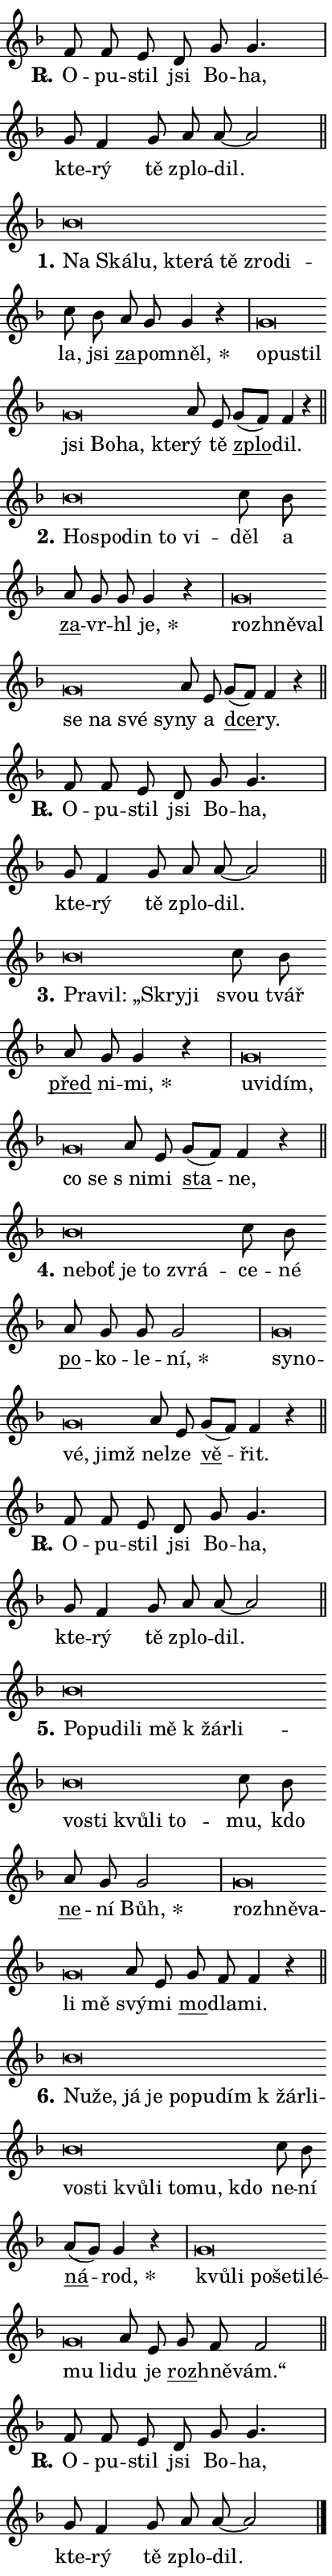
\version "2.24.0"
\header { tagline = "" }
\paper {
  indent = 0\cm
  top-margin = 0\cm
  right-margin = 0.13\cm % to fit lyric hyphens
  bottom-margin = 0\cm
  left-margin = 0\cm
  paper-width = 7\cm
  page-breaking = #ly:one-page-breaking
  system-system-spacing.basic-distance = #11
  score-system-spacing.basic-distance = #11
  ragged-last = ##f
}


%% Author: Thomas Morley
%% https://lists.gnu.org/archive/html/lilypond-user/2020-05/msg00002.html
#(define (line-position grob)
"Returns position of @var[grob} in current system:
   @code{'start}, if at first time-step
   @code{'end}, if at last time-step
   @code{'middle} otherwise
"
  (let* ((col (ly:item-get-column grob))
         (ln (ly:grob-object col 'left-neighbor))
         (rn (ly:grob-object col 'right-neighbor))
         (col-to-check-left (if (ly:grob? ln) ln col))
         (col-to-check-right (if (ly:grob? rn) rn col))
         (break-dir-left
           (and
             (ly:grob-property col-to-check-left 'non-musical #f)
             (ly:item-break-dir col-to-check-left)))
         (break-dir-right
           (and
             (ly:grob-property col-to-check-right 'non-musical #f)
             (ly:item-break-dir col-to-check-right))))
        (cond ((eqv? 1 break-dir-left) 'start)
              ((eqv? -1 break-dir-right) 'end)
              (else 'middle))))

#(define (tranparent-at-line-position vctor)
  (lambda (grob)
  "Relying on @code{line-position} select the relevant enry from @var{vctor}.
Used to determine transparency,"
    (case (line-position grob)
      ((end) (not (vector-ref vctor 0)))
      ((middle) (not (vector-ref vctor 1)))
      ((start) (not (vector-ref vctor 2))))))

noteHeadBreakVisibility =
#(define-music-function (break-visibility)(vector?)
"Makes @code{NoteHead}s transparent relying on @var{break-visibility}"
#{
  \override NoteHead.transparent =
    #(tranparent-at-line-position break-visibility)
#})

#(define delete-ledgers-for-transparent-note-heads
  (lambda (grob)
    "Reads whether a @code{NoteHead} is transparent.
If so this @code{NoteHead} is removed from @code{'note-heads} from
@var{grob}, which is supposed to be @code{LedgerLineSpanner}.
As a result ledgers are not printed for this @code{NoteHead}"
    (let* ((nhds-array (ly:grob-object grob 'note-heads))
           (nhds-list
             (if (ly:grob-array? nhds-array)
                 (ly:grob-array->list nhds-array)
                 '()))
           ;; Relies on the transparent-property being done before
           ;; Staff.LedgerLineSpanner.after-line-breaking is executed.
           ;; This is fragile ...
           (to-keep
             (remove
               (lambda (nhd)
                 (ly:grob-property nhd 'transparent #f))
               nhds-list)))
      ;; TODO find a better method to iterate over grob-arrays, similiar
      ;; to filter/remove etc for lists
      ;; For now rebuilt from scratch
      (set! (ly:grob-object grob 'note-heads)  '())
      (for-each
        (lambda (nhd)
          (ly:pointer-group-interface::add-grob grob 'note-heads nhd))
        to-keep))))

squashNotes = {
  \override NoteHead.X-extent = #'(-0.2 . 0.2)
  \override NoteHead.Y-extent = #'(-0.75 . 0)
  \override NoteHead.stencil =
    #(lambda (grob)
       (let ((pos (ly:grob-property grob 'staff-position)))
         (begin
           (if (< pos -7) (display "ERROR: Lower brevis then expected\n") (display ""))
           (if (<= pos -6) ly:text-interface::print ly:note-head::print))))
}
unSquashNotes = {
  \revert NoteHead.X-extent
  \revert NoteHead.Y-extent
  \revert NoteHead.stencil
}

hideNotes = \noteHeadBreakVisibility #begin-of-line-visible
unHideNotes = \noteHeadBreakVisibility #all-visible

% work-around for resetting accidentals
% https://lilypond.org/doc/v2.23/Documentation/notation/displaying-rhythms#unmetered-music
cadenzaMeasure = {
  \cadenzaOff
  \partial 1024 s1024
  \cadenzaOn
}

#(define-markup-command (accent layout props text) (markup?)
  "Underline accented syllable"
  (interpret-markup layout props
    #{\markup \override #'(offset . 4.3) \underline { #text }#}))

responsum = \markup \concat {
  "R" \hspace #-1.05 \path #0.1 #'((moveto 0 0.07) (lineto 0.9 0.8)) \hspace #0.05 "."
}

spaceSize = #0.6828661417322834 % exact space size for TeX Gyre Schola

\layout {
  \context {
    \Staff
    \remove "Time_signature_engraver"
    \override LedgerLineSpanner.after-line-breaking = #delete-ledgers-for-transparent-note-heads
  }
  \context {
    \Lyrics {
      \override LyricSpace.minimum-distance = \spaceSize
      \override LyricText.font-name = #"TeX Gyre Schola"
      \override LyricText.font-size = 1
      \override StanzaNumber.font-name = #"TeX Gyre Schola Bold"
      \override StanzaNumber.font-size = 1
    }
  }
  \context {
    \Score 
    \override NoteHead.text =
      #(lambda (grob) 
        (let ((pos (ly:grob-property grob 'staff-position)))
          #{\markup {
            \combine
              \halign #-0.55 \raise #(if (= pos -6) 0 0.5) \override #'(thickness . 2) \draw-line #'(3.2 . 0)
              \musicglyph "noteheads.sM1"
          }#}))
  }
}

% magnetic-lyrics.ily
%
%   written by
%     Jean Abou Samra <jean@abou-samra.fr>
%     Werner Lemberg <wl@gnu.org>
%
%   adapted by
%     Jiri Hon <jiri.hon@gmail.com>
%
% Version 2022-Apr-15

% https://www.mail-archive.com/lilypond-user@gnu.org/msg149350.html

#(define (Left_hyphen_pointer_engraver context)
   "Collect syllable-hyphen-syllable occurrences in lyrics and store
them in properties.  This engraver only looks to the left.  For
example, if the lyrics input is @code{foo -- bar}, it does the
following.

@itemize @bullet
@item
Set the @code{text} property of the @code{LyricHyphen} grob between
@q{foo} and @q{bar} to @code{foo}.

@item
Set the @code{left-hyphen} property of the @code{LyricText} grob with
text @q{foo} to the @code{LyricHyphen} grob between @q{foo} and
@q{bar}.
@end itemize

Use this auxiliary engraver in combination with the
@code{lyric-@/text::@/apply-@/magnetic-@/offset!} hook."
   (let ((hyphen #f)
         (text #f))
     (make-engraver
      (acknowledgers
       ((lyric-syllable-interface engraver grob source-engraver)
        (set! text grob)))
      (end-acknowledgers
       ((lyric-hyphen-interface engraver grob source-engraver)
        ;(when (not (grob::has-interface grob 'lyric-space-interface))
          (set! hyphen grob)));)
      ((stop-translation-timestep engraver)
       (when (and text hyphen)
         (ly:grob-set-object! text 'left-hyphen hyphen))
       (set! text #f)
       (set! hyphen #f)))))

#(define (lyric-text::apply-magnetic-offset! grob)
   "If the space between two syllables is less than the value in
property @code{LyricText@/.details@/.squash-threshold}, move the right
syllable to the left so that it gets concatenated with the left
syllable.

Use this function as a hook for
@code{LyricText@/.after-@/line-@/breaking} if the
@code{Left_@/hyphen_@/pointer_@/engraver} is active."
   (let ((hyphen (ly:grob-object grob 'left-hyphen #f)))
     (when hyphen
       (let ((left-text (ly:spanner-bound hyphen LEFT)))
         (when (grob::has-interface left-text 'lyric-syllable-interface)
           (let* ((common (ly:grob-common-refpoint grob left-text X))
                  (this-x-ext (ly:grob-extent grob common X))
                  (left-x-ext
                   (begin
                     ;; Trigger magnetism for left-text.
                     (ly:grob-property left-text 'after-line-breaking)
                     (ly:grob-extent left-text common X)))
                  ;; `delta` is the gap width between two syllables.
                  (delta (- (interval-start this-x-ext)
                            (interval-end left-x-ext)))
                  (details (ly:grob-property grob 'details))
                  (threshold (assoc-get 'squash-threshold details 0.2)))
             (when (< delta threshold)
               (let* (;; We have to manipulate the input text so that
                      ;; ligatures crossing syllable boundaries are not
                      ;; disabled.  For languages based on the Latin
                      ;; script this is essentially a beautification.
                      ;; However, for non-Western scripts it can be a
                      ;; necessity.
                      (lt (ly:grob-property left-text 'text))
                      (rt (ly:grob-property grob 'text))
                      (is-space (grob::has-interface hyphen 'lyric-space-interface))
                      (space (if is-space " " ""))
                      (extra-delta (if is-space spaceSize 0))
                      ;; Append new syllable.
                      (ltrt-space (if (and (string? lt) (string? rt))
                                (string-append lt space rt)
                                (make-concat-markup (list lt space rt))))
                      ;; Right-align `ltrt` to the right side.
                      (ltrt-space-markup (grob-interpret-markup
                               grob
                               (make-translate-markup
                                (cons (interval-length this-x-ext) 0)
                                (make-right-align-markup ltrt-space)))))
                 (begin
                   ;; Don't print `left-text`.
                   (ly:grob-set-property! left-text 'stencil #f)
                   ;; Set text and stencil (which holds all collected
                   ;; syllables so far) and shift it to the left.
                   (ly:grob-set-property! grob 'text ltrt-space)
                   (ly:grob-set-property! grob 'stencil ltrt-space-markup)
                   (ly:grob-translate-axis! grob (- (- delta extra-delta)) X))))))))))


#(define (lyric-hyphen::displace-bounds-first grob)
   ;; Make very sure this callback isn't triggered too early.
   (let ((left (ly:spanner-bound grob LEFT))
         (right (ly:spanner-bound grob RIGHT)))
     (ly:grob-property left 'after-line-breaking)
     (ly:grob-property right 'after-line-breaking)
     (ly:lyric-hyphen::print grob)))

squashThreshold = #0.4

\layout {
  \context {
    \Lyrics
    \consists #Left_hyphen_pointer_engraver
    \override LyricText.after-line-breaking =
      #lyric-text::apply-magnetic-offset!
    \override LyricHyphen.stencil = #lyric-hyphen::displace-bounds-first
    \override LyricText.details.squash-threshold = \squashThreshold
    \override LyricHyphen.minimum-distance = 0
    \override LyricHyphen.minimum-length = \squashThreshold
  }
}

squashText = \override LyricText.details.squash-threshold = 9999
unSquashText = \override LyricText.details.squash-threshold = \squashThreshold

leftText = \override LyricText.self-alignment-X = #LEFT
unLeftText = \revert LyricText.self-alignment-X

starOffset = #(lambda (grob) 
                (let ((x_offset (ly:self-alignment-interface::aligned-on-x-parent grob)))
                  (if (= x_offset 0) 0 (+ x_offset 1.2))))

star = #(define-music-function (syllable)(string?)
"Append star separator at the end of a syllable"
#{
  \once \override LyricText.X-offset = #starOffset
  \lyricmode { \markup {
    #syllable
    \override #'((font-name . "TeX Gyre Schola Bold")) \hspace #0.2 \lower #0.65 \larger "*"
  } }
#})

starAccent = #(define-music-function (syllable)(string?)
"Append star separator at the end of a syllable and make accent"
#{
  \once \override LyricText.X-offset = #starOffset
  \lyricmode { \markup {
    \accent #syllable
    \override #'((font-name . "TeX Gyre Schola Bold")) \hspace #0.2 \lower #0.65 \larger "*"
  } }
#})

breath = #(define-music-function (syllable)(string?)
"Append breathing indicator at the end of a syllable"
#{
  \lyricmode { \markup { #syllable "+" } }
#})

optionalBreath = #(define-music-function (syllable)(string?)
"Append optional breathing indicator at the end of a syllable"
#{
  \lyricmode { \markup { #syllable "(+)" } }
#})


\score {
    <<
        \new Voice = "melody" { \cadenzaOn \key f \major \relative { f'8 f e d g g4. \cadenzaMeasure \bar "|" g8 f4 g8 a a~ a2 \cadenzaMeasure \bar "||" \break } }
        \new Lyrics \lyricsto "melody" { \lyricmode { \set stanza = \responsum
O -- pu -- stil jsi Bo -- ha, kte -- rý tě zplo -- dil. } }
    >>
    \layout {}
}

\score {
    <<
        \new Voice = "melody" { \cadenzaOn \key f \major \relative { \squashNotes bes'\breve*1/16 \hideNotes \breve*1/16 \bar "" \breve*1/16 \bar "" \breve*1/16 \bar "" \breve*1/16 \bar "" \breve*1/16 \bar "" \breve*1/16 \breve*1/16 \bar "" \unHideNotes \unSquashNotes c8 bes \bar "" a g g4 r \cadenzaMeasure \bar "|" \squashNotes g\breve*1/16 \hideNotes \breve*1/16 \bar "" \breve*1/16 \bar "" \breve*1/16 \bar "" \breve*1/16 \bar "" \breve*1/16 \breve*1/16 \bar "" \unHideNotes \unSquashNotes a8 e \bar "" g[( f)] f4 r \cadenzaMeasure \bar "||" \break } }
        \new Lyrics \lyricsto "melody" { \lyricmode { \set stanza = "1."
\leftText Na \squashText Ská -- lu, kte -- rá tě zro -- di -- \unLeftText \unSquashText la, jsi \markup \accent za -- po -- \star mněl, \leftText o -- \squashText pu -- stil jsi Bo -- ha, kte -- \unLeftText \unSquashText rý tě \markup \accent zplo -- dil. } }
    >>
    \layout {}
}

\score {
    <<
        \new Voice = "melody" { \cadenzaOn \key f \major \relative { \squashNotes bes'\breve*1/16 \hideNotes \breve*1/16 \bar "" \breve*1/16 \bar "" \breve*1/16 \breve*1/16 \bar "" \unHideNotes \unSquashNotes c8 bes \bar "" a g g g4 r \cadenzaMeasure \bar "|" \squashNotes g\breve*1/16 \hideNotes \breve*1/16 \bar "" \breve*1/16 \bar "" \breve*1/16 \bar "" \breve*1/16 \bar "" \breve*1/16 \breve*1/16 \bar "" \unHideNotes \unSquashNotes a8 e \bar "" g[( f)] f4 r \cadenzaMeasure \bar "||" \break } }
        \new Lyrics \lyricsto "melody" { \lyricmode { \set stanza = "2."
\leftText Ho -- \squashText spo -- din to vi -- \unLeftText \unSquashText děl a \markup \accent za -- vr -- hl \star je, \leftText roz -- \squashText hně -- val se na své sy -- \unLeftText \unSquashText ny a \markup \accent dce -- ry. } }
    >>
    \layout {}
}

\score {
    <<
        \new Voice = "melody" { \cadenzaOn \key f \major \relative { f'8 f e d g g4. \cadenzaMeasure \bar "|" g8 f4 g8 a a~ a2 \cadenzaMeasure \bar "||" \break } }
        \new Lyrics \lyricsto "melody" { \lyricmode { \set stanza = \responsum
O -- pu -- stil jsi Bo -- ha, kte -- rý tě zplo -- dil. } }
    >>
    \layout {}
}

\score {
    <<
        \new Voice = "melody" { \cadenzaOn \key f \major \relative { \squashNotes bes'\breve*1/16 \hideNotes \breve*1/16 \bar "" \breve*1/16 \breve*1/16 \bar "" \unHideNotes \unSquashNotes c8 bes \bar "" a g g4 r \cadenzaMeasure \bar "|" \squashNotes g\breve*1/16 \hideNotes \breve*1/16 \bar "" \breve*1/16 \bar "" \breve*1/16 \breve*1/16 \bar "" \unHideNotes \unSquashNotes a8 e \bar "" g[( f)] f4 r \cadenzaMeasure \bar "||" \break } }
        \new Lyrics \lyricsto "melody" { \lyricmode { \set stanza = "3."
\leftText Pra -- \squashText vil: „Skry -- ji \unLeftText \unSquashText svou tvář \markup \accent před ni -- \star mi, \leftText u -- \squashText vi -- dím, co se \unLeftText \unSquashText "s ni" -- mi \markup \accent sta -- ne, } }
    >>
    \layout {}
}

\score {
    <<
        \new Voice = "melody" { \cadenzaOn \key f \major \relative { \squashNotes bes'\breve*1/16 \hideNotes \breve*1/16 \bar "" \breve*1/16 \bar "" \breve*1/16 \breve*1/16 \bar "" \unHideNotes \unSquashNotes c8 bes \bar "" a g g g2 \cadenzaMeasure \bar "|" \squashNotes g\breve*1/16 \hideNotes \breve*1/16 \bar "" \breve*1/16 \breve*1/16 \bar "" \unHideNotes \unSquashNotes a8 e \bar "" g[( f)] f4 r \cadenzaMeasure \bar "||" \break } }
        \new Lyrics \lyricsto "melody" { \lyricmode { \set stanza = "4."
\leftText ne -- \squashText boť je to zvrá -- \unLeftText \unSquashText ce -- né \markup \accent po -- ko -- le -- \star ní, \leftText sy -- \squashText no -- vé, jimž \unLeftText \unSquashText nel -- ze \markup \accent vě -- řit. } }
    >>
    \layout {}
}

\score {
    <<
        \new Voice = "melody" { \cadenzaOn \key f \major \relative { f'8 f e d g g4. \cadenzaMeasure \bar "|" g8 f4 g8 a a~ a2 \cadenzaMeasure \bar "||" \break } }
        \new Lyrics \lyricsto "melody" { \lyricmode { \set stanza = \responsum
O -- pu -- stil jsi Bo -- ha, kte -- rý tě zplo -- dil. } }
    >>
    \layout {}
}

\score {
    <<
        \new Voice = "melody" { \cadenzaOn \key f \major \relative { \squashNotes bes'\breve*1/16 \hideNotes \breve*1/16 \bar "" \breve*1/16 \bar "" \breve*1/16 \bar "" \breve*1/16 \bar "" \breve*1/16 \bar "" \breve*1/16 \bar "" \breve*1/16 \bar "" \breve*1/16 \bar "" \breve*1/16 \bar "" \breve*1/16 \breve*1/16 \bar "" \unHideNotes \unSquashNotes c8 bes \bar "" a g g2 \cadenzaMeasure \bar "|" \squashNotes g\breve*1/16 \hideNotes \breve*1/16 \bar "" \breve*1/16 \bar "" \breve*1/16 \breve*1/16 \bar "" \unHideNotes \unSquashNotes a8 e \bar "" g f f4 r \cadenzaMeasure \bar "||" \break } }
        \new Lyrics \lyricsto "melody" { \lyricmode { \set stanza = "5."
\leftText Po -- \squashText pu -- di -- li mě "k žár" -- li -- vo -- sti kvů -- li to -- \unLeftText \unSquashText mu, kdo \markup \accent ne -- ní \star Bůh, \leftText roz -- \squashText hně -- va -- li mě \unLeftText \unSquashText svý -- mi \markup \accent mo -- dla -- mi. } }
    >>
    \layout {}
}

\score {
    <<
        \new Voice = "melody" { \cadenzaOn \key f \major \relative { \squashNotes bes'\breve*1/16 \hideNotes \breve*1/16 \bar "" \breve*1/16 \bar "" \breve*1/16 \bar "" \breve*1/16 \bar "" \breve*1/16 \bar "" \breve*1/16 \bar "" \breve*1/16 \bar "" \breve*1/16 \bar "" \breve*1/16 \bar "" \breve*1/16 \bar "" \breve*1/16 \bar "" \breve*1/16 \bar "" \breve*1/16 \bar "" \breve*1/16 \breve*1/16 \bar "" \unHideNotes \unSquashNotes c8 bes \bar "" a[( g)] g4 r \cadenzaMeasure \bar "|" \squashNotes g\breve*1/16 \hideNotes \breve*1/16 \bar "" \breve*1/16 \bar "" \breve*1/16 \bar "" \breve*1/16 \bar "" \breve*1/16 \bar "" \breve*1/16 \breve*1/16 \bar "" \unHideNotes \unSquashNotes a8 e \bar "" g f f2 \cadenzaMeasure \bar "||" \break } }
        \new Lyrics \lyricsto "melody" { \lyricmode { \set stanza = "6."
\leftText Nu -- \squashText že, já je po -- pu -- dím "k žár" -- li -- vo -- sti kvů -- li to -- mu, kdo \unLeftText \unSquashText ne -- ní \markup \accent ná -- \star rod, \leftText kvů -- \squashText li po -- še -- ti -- lé -- mu li -- \unLeftText \unSquashText du je \markup \accent roz -- hně -- vám.“ } }
    >>
    \layout {}
}

\score {
    <<
        \new Voice = "melody" { \cadenzaOn \key f \major \relative { f'8 f e d g g4. \cadenzaMeasure \bar "|" g8 f4 g8 a a~ a2 \cadenzaMeasure \bar "||" \break } \bar "|." }
        \new Lyrics \lyricsto "melody" { \lyricmode { \set stanza = \responsum
O -- pu -- stil jsi Bo -- ha, kte -- rý tě zplo -- dil. } }
    >>
    \layout {}
}
